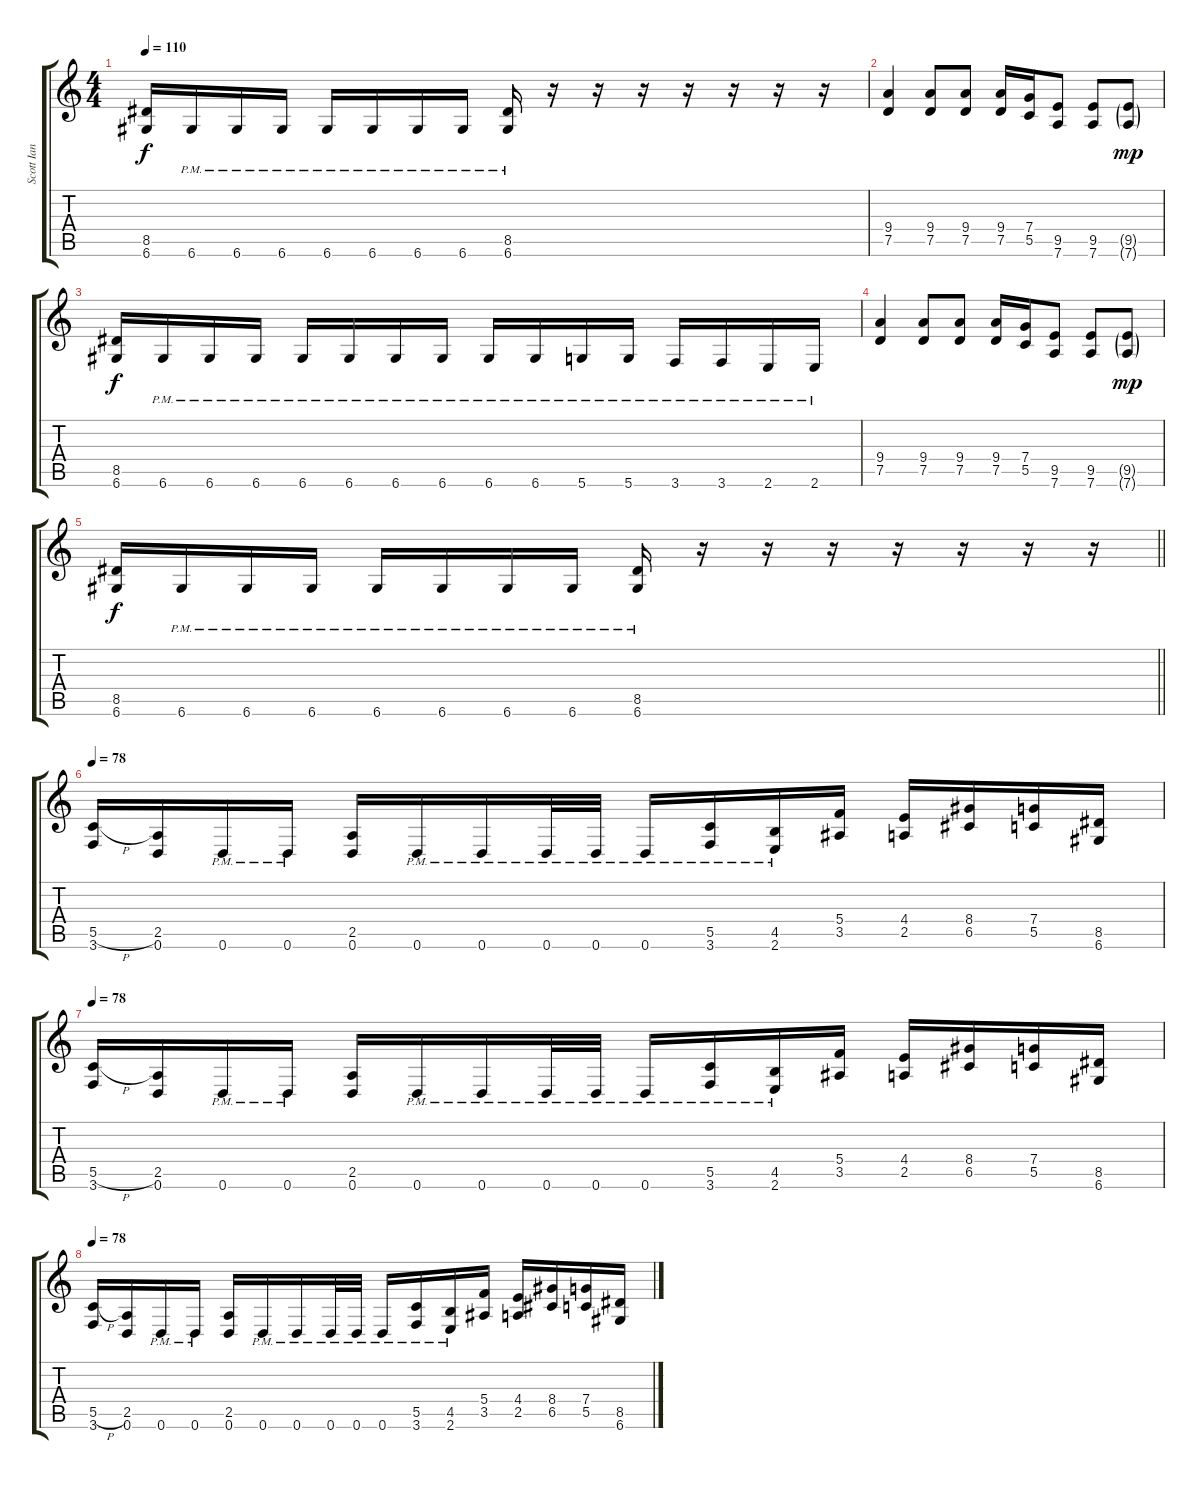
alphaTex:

\track ("Scott Ian" "Scott Ian") {instrument distortionguitar}
\staff {score tabs}
\tuning (D4 A3 F3 C3 G2 D2) {hide}
\ts (4 4)
\tempo 110
\clef g2
\ks c
(8.5 6.6).16{dy f} 6.6{pm}.16 6.6{pm}.16 6.6{pm}.16 6.6{pm}.16 6.6{pm}.16 6.6{pm}.16 6.6{pm}.16 (8.5 6.6{pm}).16 r.16 r.16 r.16 r.16 r.16 r.16 r.16 |
(9.4 7.5).4 (9.4 7.5).8 (9.4 7.5).8 (9.4 7.5).16 (7.4 5.5).16 (9.5 7.6).8 (9.5 7.6).8 (9.5{g} 7.6{g}).8{dy mp} |
(8.5 6.6).16{dy f} 6.6{pm}.16 6.6{pm}.16 6.6{pm}.16 6.6{pm}.16 6.6{pm}.16 6.6{pm}.16 6.6{pm}.16 6.6{pm}.16 6.6{pm}.16 5.6{pm}.16 5.6{pm}.16 3.6{pm}.16 3.6{pm}.16 2.6{pm}.16 2.6{pm}.16 |
(9.4 7.5).4 (9.4 7.5).8 (9.4 7.5).8 (9.4 7.5).16 (7.4 5.5).16 (9.5 7.6).8 (9.5 7.6).8 (9.5{g} 7.6{g}).8{dy mp} |
\barLineRight lightlight
(8.5 6.6).16{dy f} 6.6{pm}.16 6.6{pm}.16 6.6{pm}.16 6.6{pm}.16 6.6{pm}.16 6.6{pm}.16 6.6{pm}.16 (8.5 6.6{pm}).16 r.16 r.16 r.16 r.16 r.16 r.16 r.16 |
\tempo 78
(5.5{h} 3.6).16 (2.5 0.6).16 0.6{pm}.16 0.6{pm}.16 (2.5 0.6).16 0.6{pm}.16 0.6{pm}.16 0.6{pm}.32 0.6{pm}.32 0.6{pm}.16 (5.5 3.6{pm}).16 (4.5 2.6{pm}).16 (5.4 3.5).16 (4.4 2.5).16 (8.4 6.5).16 (7.4 5.5).16 (8.5 6.6).16 |
\tempo 78
(5.5{h} 3.6).16 (2.5 0.6).16 0.6{pm}.16 0.6{pm}.16 (2.5 0.6).16 0.6{pm}.16 0.6{pm}.16 0.6{pm}.32 0.6{pm}.32 0.6{pm}.16 (5.5 3.6{pm}).16 (4.5 2.6{pm}).16 (5.4 3.5).16 (4.4 2.5).16 (8.4 6.5).16 (7.4 5.5).16 (8.5 6.6).16 |
\tempo 78
(5.5{h} 3.6).16 (2.5 0.6).16 0.6{pm}.16 0.6{pm}.16 (2.5 0.6).16 0.6{pm}.16 0.6{pm}.16 0.6{pm}.32 0.6{pm}.32 0.6{pm}.16 (5.5 3.6{pm}).16 (4.5 2.6{pm}).16 (5.4 3.5).16 (4.4 2.5).16 (8.4 6.5).16 (7.4 5.5).16 (8.5 6.6).16
